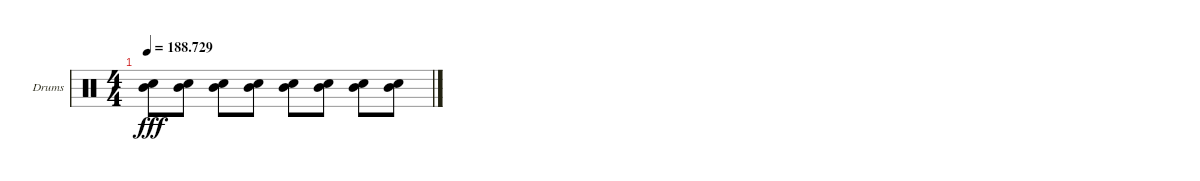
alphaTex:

\defaultSystemsLayout 4
\bracketExtendMode groupsimilarinstruments
\firstSystemTrackNameOrientation horizontal
\otherSystemsTrackNameOrientation horizontal
\track ("Drumkit" "Drums") {instrument percussion}
\staff {score}
\articulation defaults
\ts (4 4)
\tempo
188.729
\accidentals auto
\clef neutral
\ottava regular
\simile none
\ks c
("Snare (hit) 2" "Mid Tom (hit)").8{dy fff} ("Snare (hit) 2" "Mid Tom (hit)").8 ("Snare (hit) 2" "Mid Tom (hit)").8 ("Snare (hit) 2" "Mid Tom (hit)").8 ("Snare (hit) 2" "Mid Tom (hit)").8 ("Snare (hit) 2" "Mid Tom (hit)").8 ("Snare (hit) 2" "Mid Tom (hit)").8 ("Snare (hit) 2" "Mid Tom (hit)").8
